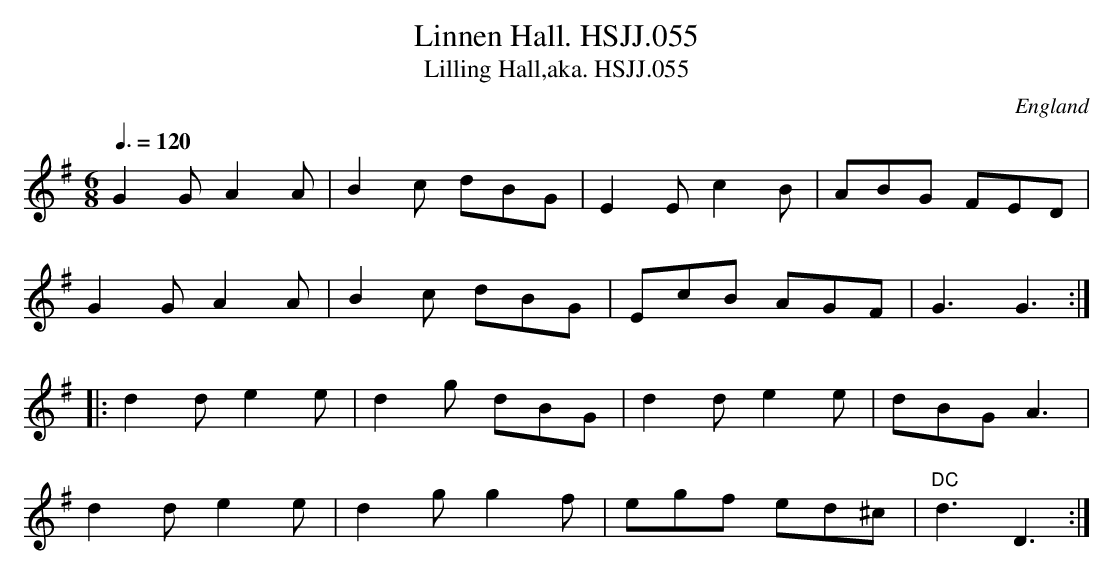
X:1
T:Linnen Hall. HSJJ.055
T:Lilling Hall,aka. HSJJ.055
M:6/8
L:1/8
Q:3/8=120
O:England
K:G
G2GA2A|B2c dBG|E2Ec2B|ABG FED|
G2GA2A|B2c dBG|EcB AGF|G3G3:|
|:d2de2e|d2g dBG|d2de2e|dBGA3|
d2de2e|d2gg2f|egf ed^c|"DC"d3D3:|
